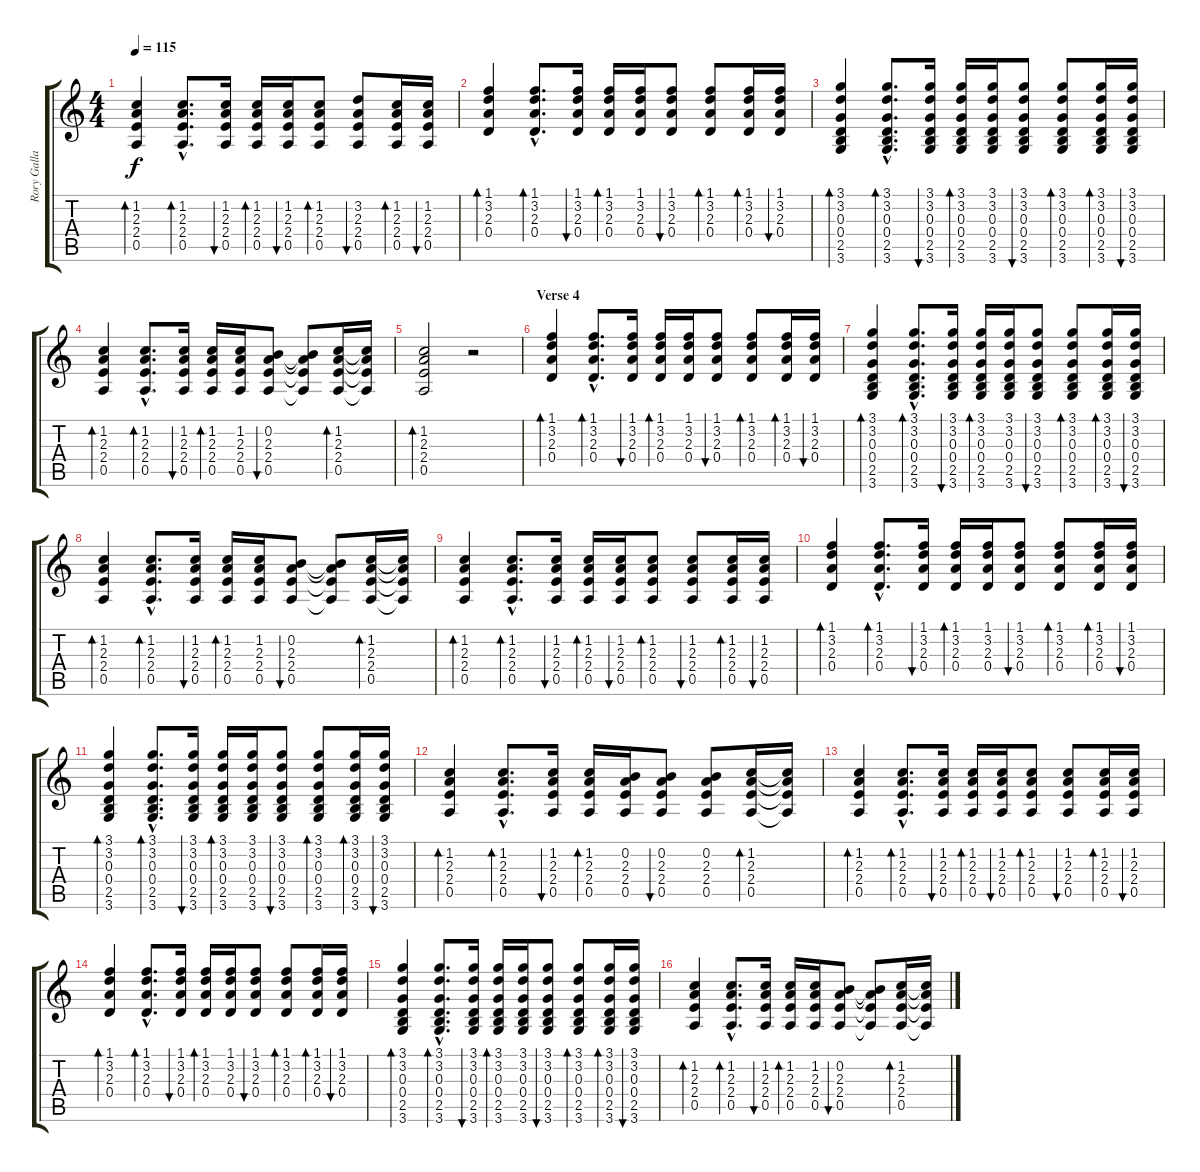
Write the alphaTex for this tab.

\track ("Rory Gallagher Rhythm" "Rory Galla") {instrument acousticguitarsteel}
\staff {score tabs}
\tuning (E4 B3 G3 D3 A2 E2) {hide}
\ts (4 4)
\tempo 115
\clef g2
\ks c
(1.2 2.3 2.4 0.5).4{bd 120 dy f} (1.2{hac} 2.3{hac} 2.4{hac} 0.5{hac}).8{d bd 120} (1.2 2.3 2.4 0.5).16{bu 30} (1.2 2.3 2.4 0.5).16{bd 60} (1.2 2.3 2.4 0.5).16{bu 30} (1.2 2.3 2.4 0.5).8{bd 60} (3.2 2.3 2.4 0.5).8{bu 60} (1.2 2.3 2.4 0.5).16{bd 30} (1.2 2.3 2.4 0.5).16{bu 60} |
(1.1 3.2 2.3 0.4).4{bd 120} (1.1{hac} 3.2{hac} 2.3{hac} 0.4{hac}).8{d bd 120} (1.1 3.2 2.3 0.4).16{bu 30} (1.1 3.2 2.3 0.4).16{bd 60} (1.1 3.2 2.3 0.4).16 (1.1 3.2 2.3 0.4).8{bu 60} (1.1 3.2 2.3 0.4).8{bd 60} (1.1 3.2 2.3 0.4).16{bd 30} (1.1 3.2 2.3 0.4).16{bu 30} |
(3.1 3.2 0.3 0.4 2.5 3.6).4{bd 120} (3.1{hac} 3.2{hac} 0.3{hac} 0.4{hac} 2.5{hac} 3.6{hac}).8{d bd 120} (3.1 3.2 0.3 0.4 2.5 3.6).16{bu 30} (3.1 3.2 0.3 0.4 2.5 3.6).16{bd 60} (3.1 3.2 0.3 0.4 2.5 3.6).16 (3.1 3.2 0.3 0.4 2.5 3.6).8{bu 60} (3.1 3.2 0.3 0.4 2.5 3.6).8{bd 60} (3.1 3.2 0.3 0.4 2.5 3.6).16{bd 30} (3.1 3.2 0.3 0.4 2.5 3.6).16{bu 30} |
(1.2 2.3 2.4 0.5).4{bd 120} (1.2{hac} 2.3{hac} 2.4{hac} 0.5{hac}).8{d bd 120} (1.2 2.3 2.4 0.5).16{bu 30} (1.2 2.3 2.4 0.5).16{bd 60} (1.2 2.3 2.4 0.5).16 (0.2 2.3 2.4 0.5).8{bu 60} (0.2{t} 2.3{t} 2.4{t} 0.5{t}).8 (1.2 2.3 2.4 0.5).16{bd 30} (1.2{t} 2.3{t} 2.4{t} 0.5{t}).16 |
(1.2 2.3 2.4 0.5).2{bd 120} r.2 |
\section ("" "Verse 4")
(1.1 3.2 2.3 0.4).4{bd 120} (1.1{hac} 3.2{hac} 2.3{hac} 0.4{hac}).8{d bd 120} (1.1 3.2 2.3 0.4).16{bu 30} (1.1 3.2 2.3 0.4).16{bd 60} (1.1 3.2 2.3 0.4).16 (1.1 3.2 2.3 0.4).8{bu 60} (1.1 3.2 2.3 0.4).8{bd 60} (1.1 3.2 2.3 0.4).16{bd 30} (1.1 3.2 2.3 0.4).16{bu 30} |
(3.1 3.2 0.3 0.4 2.5 3.6).4{bd 120} (3.1{hac} 3.2{hac} 0.3{hac} 0.4{hac} 2.5{hac} 3.6{hac}).8{d bd 120} (3.1 3.2 0.3 0.4 2.5 3.6).16{bu 30} (3.1 3.2 0.3 0.4 2.5 3.6).16{bd 60} (3.1 3.2 0.3 0.4 2.5 3.6).16 (3.1 3.2 0.3 0.4 2.5 3.6).8{bu 60} (3.1 3.2 0.3 0.4 2.5 3.6).8{bd 60} (3.1 3.2 0.3 0.4 2.5 3.6).16{bd 30} (3.1 3.2 0.3 0.4 2.5 3.6).16{bu 30} |
(1.2 2.3 2.4 0.5).4{bd 120} (1.2{hac} 2.3{hac} 2.4{hac} 0.5{hac}).8{d bd 120} (1.2 2.3 2.4 0.5).16{bu 30} (1.2 2.3 2.4 0.5).16{bd 60} (1.2 2.3 2.4 0.5).16 (0.2 2.3 2.4 0.5).8{bu 60} (0.2{t} 2.3{t} 2.4{t} 0.5{t}).8 (1.2 2.3 2.4 0.5).16{bd 30} (1.2{t} 2.3{t} 2.4{t} 0.5{t}).16 |
(1.2 2.3 2.4 0.5).4{bd 120} (1.2{hac} 2.3{hac} 2.4{hac} 0.5{hac}).8{d bd 120} (1.2 2.3 2.4 0.5).16{bu 30} (1.2 2.3 2.4 0.5).16{bd 60} (1.2 2.3 2.4 0.5).16{bu 30} (1.2 2.3 2.4 0.5).8{bd 60} (1.2 2.3 2.4 0.5).8{bu 60} (1.2 2.3 2.4 0.5).16{bd 30} (1.2 2.3 2.4 0.5).16{bu 60} |
(1.1 3.2 2.3 0.4).4{bd 120} (1.1{hac} 3.2{hac} 2.3{hac} 0.4{hac}).8{d bd 120} (1.1 3.2 2.3 0.4).16{bu 30} (1.1 3.2 2.3 0.4).16{bd 60} (1.1 3.2 2.3 0.4).16 (1.1 3.2 2.3 0.4).8{bu 60} (1.1 3.2 2.3 0.4).8{bd 60} (1.1 3.2 2.3 0.4).16{bd 30} (1.1 3.2 2.3 0.4).16{bu 30} |
(3.1 3.2 0.3 0.4 2.5 3.6).4{bd 120} (3.1{hac} 3.2{hac} 0.3{hac} 0.4{hac} 2.5{hac} 3.6{hac}).8{d bd 120} (3.1 3.2 0.3 0.4 2.5 3.6).16{bu 30} (3.1 3.2 0.3 0.4 2.5 3.6).16{bd 60} (3.1 3.2 0.3 0.4 2.5 3.6).16 (3.1 3.2 0.3 0.4 2.5 3.6).8{bu 60} (3.1 3.2 0.3 0.4 2.5 3.6).8{bd 60} (3.1 3.2 0.3 0.4 2.5 3.6).16{bd 30} (3.1 3.2 0.3 0.4 2.5 3.6).16{bu 30} |
(1.2 2.3 2.4 0.5).4{bd 120} (1.2{hac} 2.3{hac} 2.4{hac} 0.5{hac}).8{d bd 120} (1.2 2.3 2.4 0.5).16{bu 30} (1.2 2.3 2.4 0.5).16{bd 60} (0.2 2.3 2.4 0.5).16 (0.2 2.3 2.4 0.5).8{bu 60} (0.2 2.3 2.4 0.5).8 (1.2 2.3 2.4 0.5).16{bd 30} (1.2{t} 2.3{t} 2.4{t} 0.5{t}).16 |
(1.2 2.3 2.4 0.5).4{bd 120} (1.2{hac} 2.3{hac} 2.4{hac} 0.5{hac}).8{d bd 120} (1.2 2.3 2.4 0.5).16{bu 30} (1.2 2.3 2.4 0.5).16{bd 60} (1.2 2.3 2.4 0.5).16{bu 30} (1.2 2.3 2.4 0.5).8{bd 60} (1.2 2.3 2.4 0.5).8{bu 60} (1.2 2.3 2.4 0.5).16{bd 30} (1.2 2.3 2.4 0.5).16{bu 60} |
(1.1 3.2 2.3 0.4).4{bd 120} (1.1{hac} 3.2{hac} 2.3{hac} 0.4{hac}).8{d bd 120} (1.1 3.2 2.3 0.4).16{bu 30} (1.1 3.2 2.3 0.4).16{bd 60} (1.1 3.2 2.3 0.4).16 (1.1 3.2 2.3 0.4).8{bu 60} (1.1 3.2 2.3 0.4).8{bd 60} (1.1 3.2 2.3 0.4).16{bd 30} (1.1 3.2 2.3 0.4).16{bu 30} |
(3.1 3.2 0.3 0.4 2.5 3.6).4{bd 120} (3.1{hac} 3.2{hac} 0.3{hac} 0.4{hac} 2.5{hac} 3.6{hac}).8{d bd 120} (3.1 3.2 0.3 0.4 2.5 3.6).16{bu 30} (3.1 3.2 0.3 0.4 2.5 3.6).16{bd 60} (3.1 3.2 0.3 0.4 2.5 3.6).16 (3.1 3.2 0.3 0.4 2.5 3.6).8{bu 60} (3.1 3.2 0.3 0.4 2.5 3.6).8{bd 60} (3.1 3.2 0.3 0.4 2.5 3.6).16{bd 30} (3.1 3.2 0.3 0.4 2.5 3.6).16{bu 30} |
(1.2 2.3 2.4 0.5).4{bd 120} (1.2{hac} 2.3{hac} 2.4{hac} 0.5{hac}).8{d bd 120} (1.2 2.3 2.4 0.5).16{bu 30} (1.2 2.3 2.4 0.5).16{bd 60} (1.2 2.3 2.4 0.5).16 (0.2 2.3 2.4 0.5).8{bu 60} (0.2{t} 2.3{t} 2.4{t} 0.5{t}).8 (1.2 2.3 2.4 0.5).16{bd 30} (1.2{t} 2.3{t} 2.4{t} 0.5{t}).16
